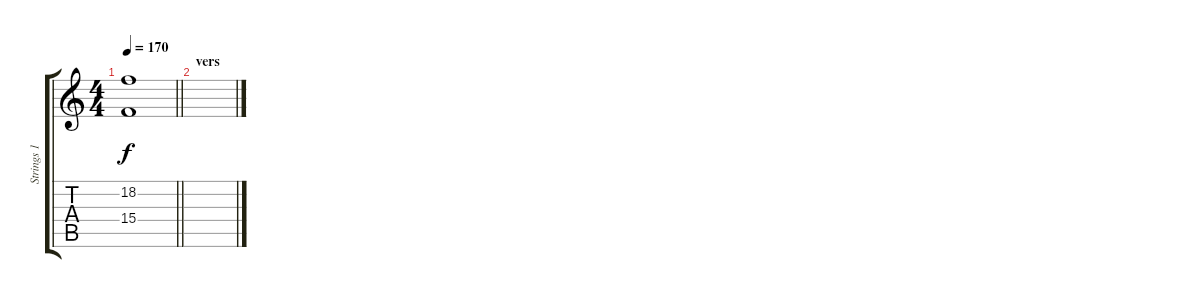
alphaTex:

\track ("Strings 1" "Strings 1") {instrument stringensemble1}
\staff {score tabs}
\tuning (E4 B3 G3 D3 A2 E2) {hide}
\ts (4 4)
\tempo 170
\clef g2
\barLineRight lightlight
\ks c
(18.2 15.4).1{dy f} |
\section ("" "vers")
